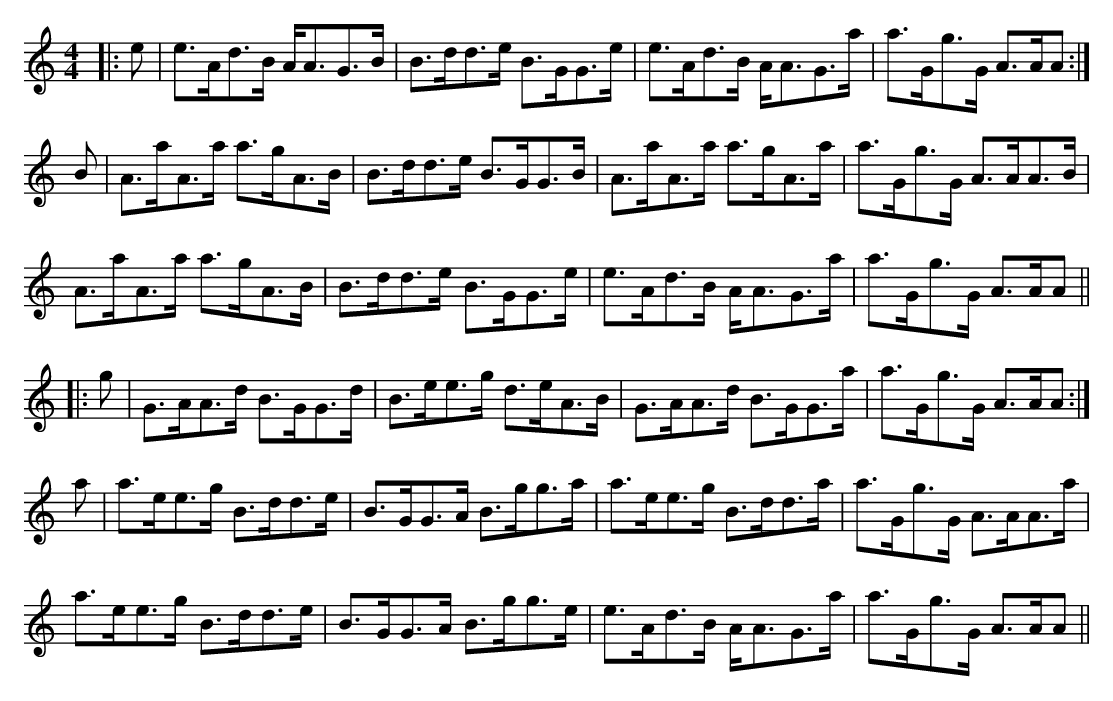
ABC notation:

X:1
M:4/4
K:Amin
|:e|e>Ad>B A<AG>B|B>dd>e B>GG>e|e>Ad>B A<AG>a|a>Gg>G A>AA:|
B|A>aA>a a>gA>B|B>dd>e B>GG>B|A>aA>a a>gA>a|a>Gg>G A>AA>B|
A>aA>a a>gA>B|B>dd>e B>GG>e|e>Ad>B A<AG>a|a>Gg>G A>AA||
|:g|G>AA>d B>GG>d|B>ee>g d>eA>B|G>AA>d B>GG>a|a>Gg>G A>AA:|
a|a>ee>g B>dd>e|B>GG>A B>gg>a|a>ee>g B>dd>a|a>Gg>G A>AA>a|
a>ee>g B>dd>e|B>GG>A B>gg>e|e>Ad>B A<AG>a|a>Gg>G A>AA||
